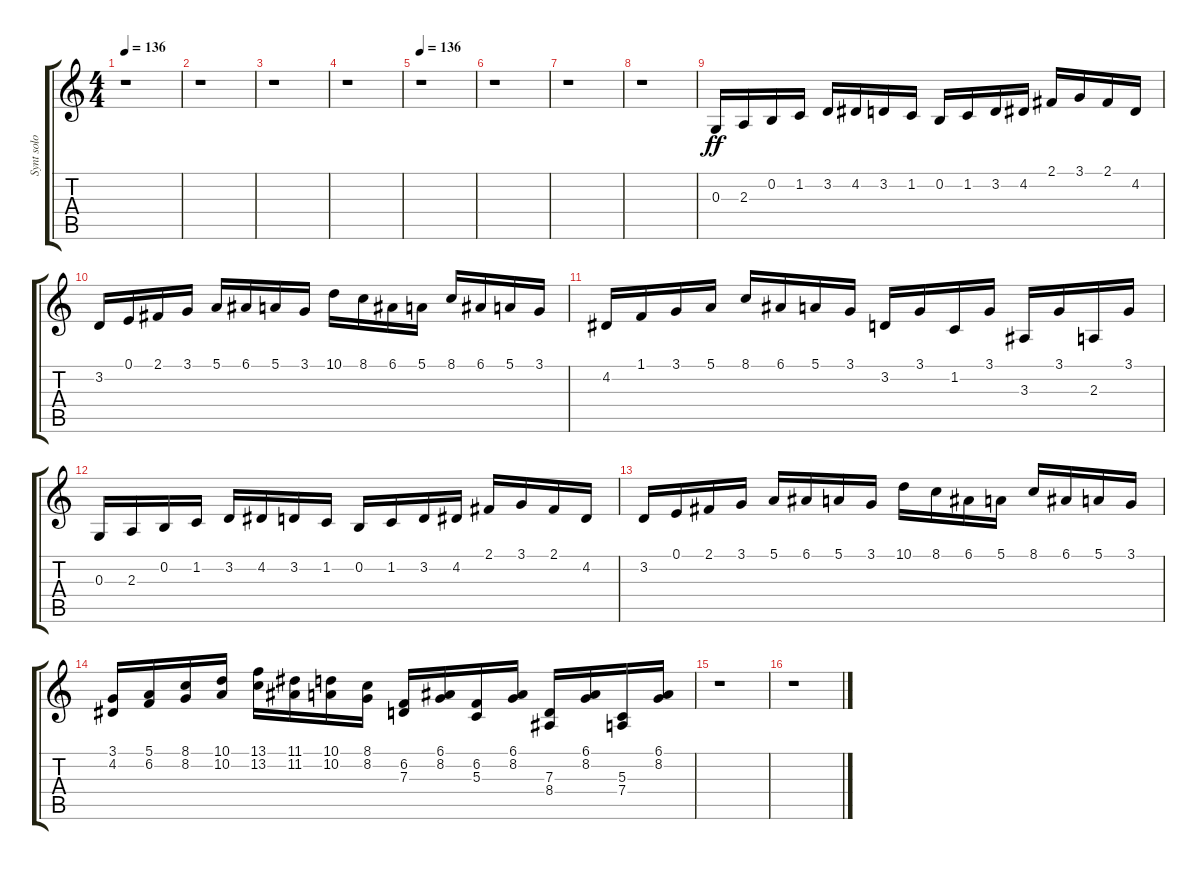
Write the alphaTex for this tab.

\track ("Synt solo" "Synt solo") {instrument harpsichord}
\staff {score tabs}
\tuning (E4 B3 G3 D3 A2 E2) {hide}
\ts (4 4)
\tempo 136
\clef g2
\ks c
r.1{dy ff instrument harpsichord} |
r.1 |
r.1 |
r.1 |
\tempo 136
r.1 |
r.1 |
r.1 |
r.1 |
0.3.16 2.3.16 0.2.16 1.2.16 3.2.16 4.2.16 3.2.16 1.2.16 0.2.16 1.2.16 3.2.16 4.2.16 2.1.16 3.1.16 2.1.16 4.2.16 |
3.2.16 0.1.16 2.1.16 3.1.16 5.1.16 6.1.16 5.1.16 3.1.16 10.1.16 8.1.16 6.1.16 5.1.16 8.1.16 6.1.16 5.1.16 3.1.16 |
4.2.16 1.1.16 3.1.16 5.1.16 8.1.16 6.1.16 5.1.16 3.1.16 3.2.16 3.1.16 1.2.16 3.1.16 3.3.16 3.1.16 2.3.16 3.1.16 |
0.3.16 2.3.16 0.2.16 1.2.16 3.2.16 4.2.16 3.2.16 1.2.16 0.2.16 1.2.16 3.2.16 4.2.16 2.1.16 3.1.16 2.1.16 4.2.16 |
3.2.16 0.1.16 2.1.16 3.1.16 5.1.16 6.1.16 5.1.16 3.1.16 10.1.16 8.1.16 6.1.16 5.1.16 8.1.16 6.1.16 5.1.16 3.1.16 |
(3.1 4.2).16 (5.1 6.2).16 (8.1 8.2).16 (10.1 10.2).16 (13.1 13.2).16 (11.1 11.2).16 (10.1 10.2).16 (8.1 8.2).16 (6.2 7.3).16 (6.1 8.2).16 (6.2 5.3).16 (6.1 8.2).16 (7.3 8.4).16 (6.1 8.2).16 (5.3 7.4).16 (6.1 8.2).16 |
r.1 |
r.1
